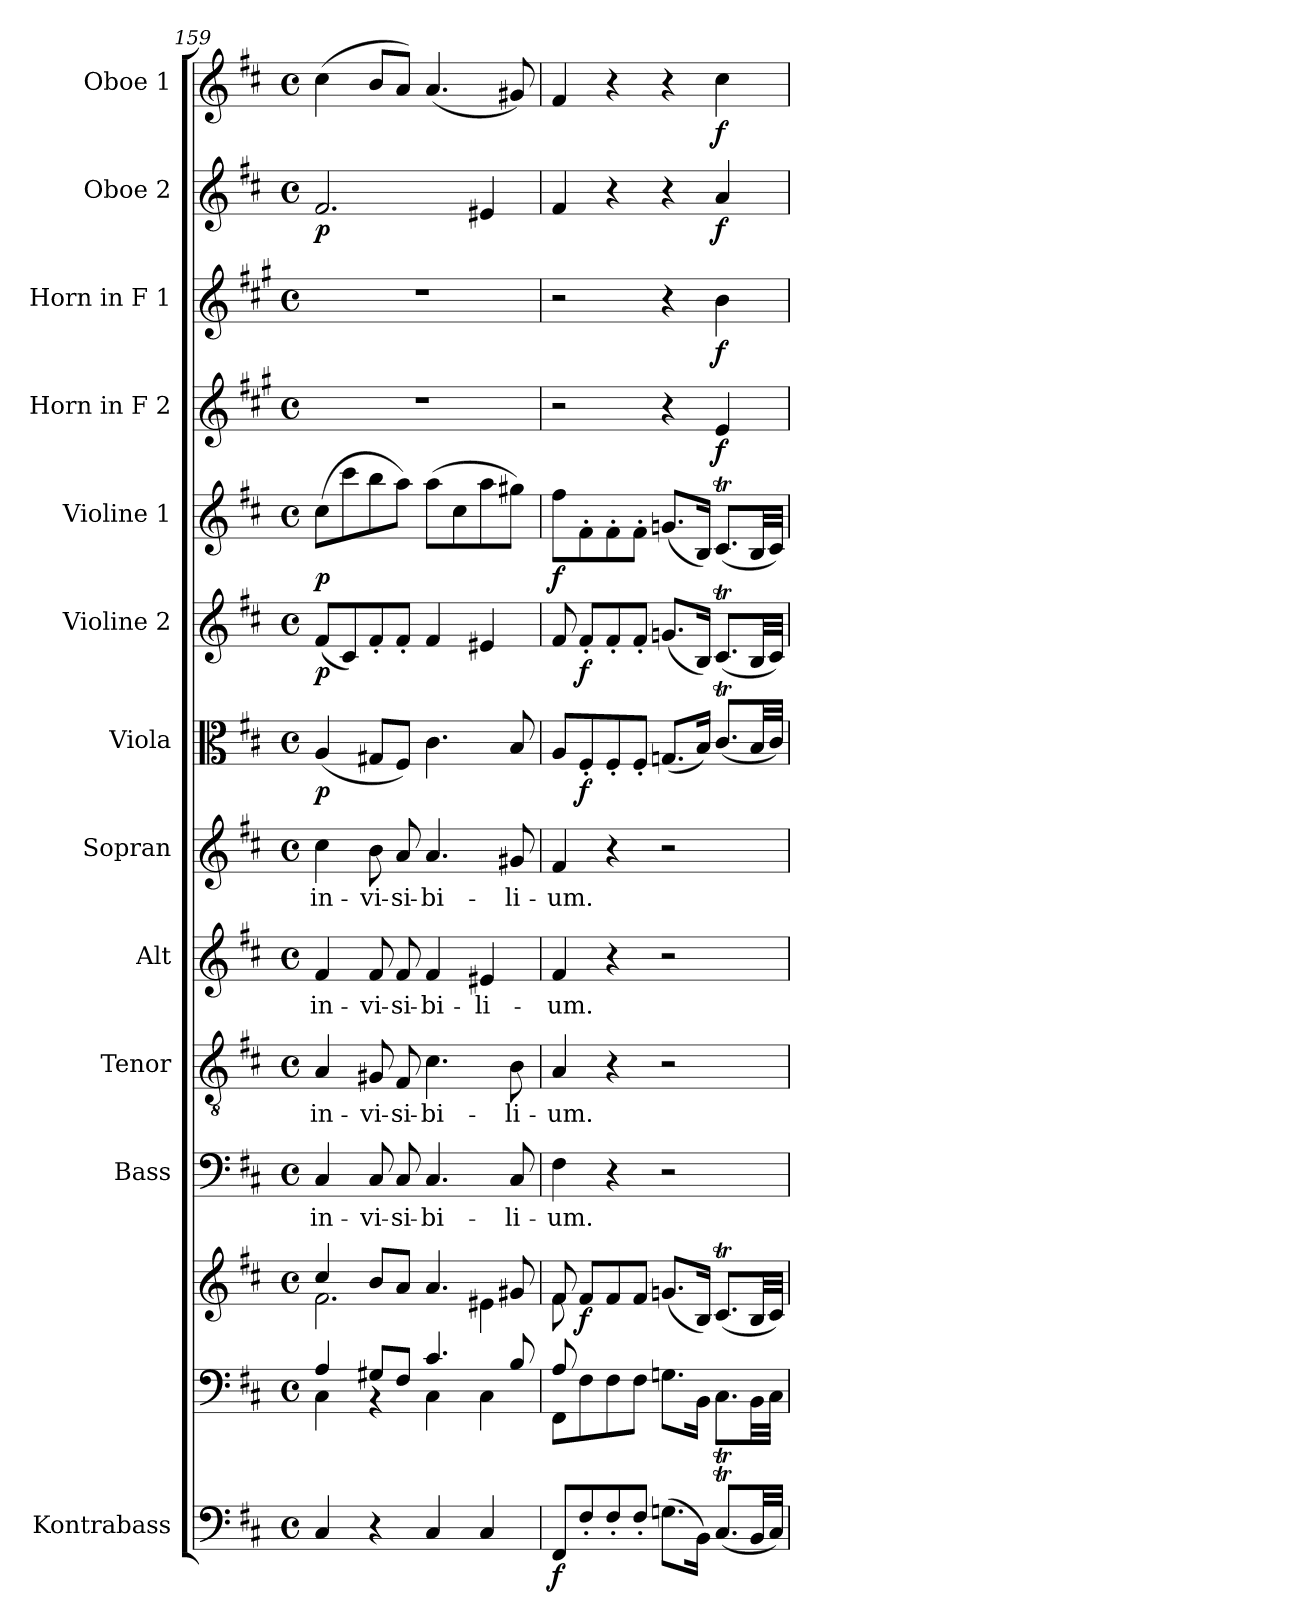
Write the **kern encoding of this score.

**kern	**dynam	**kern	**kern	**dynam	**kern	**text	**kern	**text	**kern	**text	**kern	**text	**kern	**dynam	**kern	**dynam	**kern	**dynam	**kern	**dynam	**kern	**dynam	**kern	**dynam	**kern	**dynam
*part13	*part13	*part12	*part12	*part12	*part11	*part11	*part10	*part10	*part9	*part9	*part8	*part8	*part7	*part7	*part6	*part6	*part5	*part5	*part4	*part4	*part3	*part3	*part2	*part2	*part1	*part1
*staff14	*staff14	*staff13	*staff12	*staff12/13	*staff11	*staff11	*staff10	*staff10	*staff9	*staff9	*staff8	*staff8	*staff7	*staff7	*staff6	*staff6	*staff5	*staff5	*staff4	*staff4	*staff3	*staff3	*staff2	*staff2	*staff1	*staff1
*I"Kontrabass	*	*	*	*	*I"Bass	*	*I"Tenor	*	*I"Alt	*	*I"Sopran	*	*I"Viola	*	*I"Violine 2	*	*I"Violine 1	*	*I"Horn in F 2	*	*I"Horn in F 1	*	*I"Oboe 2	*	*I"Oboe 1	*
*I'Kb.	*	*	*	*	*I'B.	*	*I'T.	*	*I'A.	*	*I'S.	*	*I'Vla.	*	*I'Vl. 2	*	*I'Vl. 1	*	*	*	*	*	*I'Ob. 2	*	*I'Ob. 1	*
*clefF4	*	*clefF4	*clefG2	*	*clefF4	*	*clefGv2	*	*clefG2	*	*clefG2	*	*clefC3	*	*clefG2	*	*clefG2	*	*clefG2	*	*clefG2	*	*clefG2	*	*clefG2	*
*ITrd7c12	*	*	*	*	*	*	*	*	*	*	*	*	*	*	*	*	*	*	*ITrd4c7	*	*ITrd4c7	*	*	*	*	*
*k[f#c#]	*	*k[f#c#]	*k[f#c#]	*	*k[f#c#]	*	*k[f#c#]	*	*k[f#c#]	*	*k[f#c#]	*	*k[f#c#]	*	*k[f#c#]	*	*k[f#c#]	*	*k[f#c#]	*	*k[f#c#]	*	*k[f#c#]	*	*k[f#c#]	*
*D:	*	*D:	*D:	*	*D:	*	*D:	*	*D:	*	*D:	*	*D:	*	*D:	*	*D:	*	*D:	*	*D:	*	*D:	*	*D:	*
*M4/4	*	*M4/4	*M4/4	*	*M4/4	*	*M4/4	*	*M4/4	*	*M4/4	*	*M4/4	*	*M4/4	*	*M4/4	*	*M4/4	*	*M4/4	*	*M4/4	*	*M4/4	*
*met(c)	*	*met(c)	*met(c)	*	*met(c)	*	*met(c)	*	*met(c)	*	*met(c)	*	*met(c)	*	*met(c)	*	*met(c)	*	*met(c)	*	*met(c)	*	*met(c)	*	*met(c)	*
=159	=159	=159	=159	=159	=159	=159	=159	=159	=159	=159	=159	=159	=159	=159	=159	=159	=159	=159	=159	=159	=159	=159	=159	=159	=159	=159
*	*	*^	*^	*	*	*	*	*	*	*	*	*	*	*	*	*	*	*	*	*	*	*	*	*	*	*
!	!	!	!	!	!	!	!	!LO:LY:b	!	!LO:LY:b	!	!LO:LY:b	!	!LO:LY:b	!	!LO:DY:b	!	!LO:DY:b	!	!LO:DY:b	!	!	!	!	!	!LO:DY:b	!	!
4CC#/	.	4A!/	4C#\	4cc#!/	2.f#!\	.	4C#/	in-	4A/	in-	4f#/	in-	4cc#\	in-	(<4A/	p	(<8f#/L	p	(>8cc#\L	p	1r	.	1r	.	2.f#/	p	(>4cc#\	.
.	.	.	.	.	.	.	.	.	.	.	.	.	.	.	.	.	8c#/)	.	8ccc#\	.	.	.	.	.	.	.	.	.
!	!	!	!	!	!	!	!	!LO:LY:b	!	!LO:LY:b	!	!LO:LY:b	!	!LO:LY:b	!	!	!	!	!	!	!	!	!	!	!	!	!	!
4r	.	8G#X!/L	4rAA	8b!/L	.	.	8C#/	-vi-	8G#X/	-vi-	8f#/	-vi-	8b\	-vi-	8G#X/L	.	8f#'</	.	8bb\	.	.	.	.	.	.	.	8b/L	.
!	!	!	!	!	!	!	!	!LO:LY:b	!	!LO:LY:b	!	!LO:LY:b	!	!LO:LY:b	!	!	!	!	!	!	!	!	!	!	!	!	!	!
.	.	8F#!/J	.	8a!/J	.	.	8C#/	-si-	8F#/	-si-	8f#/	-si-	8a/	-si-	8F#/J)	.	8f#'</J	.	8aa\J)	.	.	.	.	.	.	.	8a/J)	.
!	!	!	!	!	!	!	!	!LO:LY:b	!	!LO:LY:b	!	!LO:LY:b	!	!LO:LY:b	!	!	!	!	!	!	!	!	!	!	!	!	!	!
4CC#/	.	4.c#!/	4C#\	4.a!/	.	.	4.C#/	-bi-	4.c#\	-bi-	4f#/	-bi-	4.a/	-bi-	4.c#\	.	4f#/	.	(>8aa\L	.	.	.	.	.	.	.	(<4.a/	.
.	.	.	.	.	.	.	.	.	.	.	.	.	.	.	.	.	.	.	8cc#\	.	.	.	.	.	.	.	.	.
!	!	!	!	!	!	!	!	!	!	!	!	!LO:LY:b	!	!	!	!	!	!	!	!	!	!	!	!	!	!	!	!
4CC#/	.	.	4C#\	.	4e#X!\	.	.	.	.	.	4e#X/	-li-	.	.	.	.	4e#X/	.	8aa\	.	.	.	.	.	4e#X/	.	.	.
!	!	!	!	!	!	!	!	!LO:LY:b	!	!LO:LY:b	!	!	!	!LO:LY:b	!	!	!	!	!	!	!	!	!	!	!	!	!	!
.	.	8B!/	.	8g#X!/	.	.	8C#/	-li-	8B\	-li-	.	.	8g#X/	-li-	8B/	.	.	.	8gg#X\J)	.	.	.	.	.	.	.	8g#X/)	.
=160	=160	=160	=160	=160	=160	=160	=160	=160	=160	=160	=160	=160	=160	=160	=160	=160	=160	=160	=160	=160	=160	=160	=160	=160	=160	=160	=160	=160
!	!LO:DY:b	!	!	!	!	!	!	!LO:LY:b	!	!LO:LY:b	!	!LO:LY:b	!	!LO:LY:b	!	!	!	!	!	!LO:DY:b	!	!	!	!	!	!	!	!
8FFF#/L	f	8A!/	8FF#\L	8f#!/	8f#!\	.	4F#\	-um.	4A/	-um.	4f#/	-um.	4f#/	-um.	8A/L	.	8f#/	.	8ff#\L	f	2r	.	2r	.	4f#/	.	4f#/	.
!	!	!	!	!	!	!LO:DY:b	!	!	!	!	!	!	!	!	!	!LO:DY:b	!	!LO:DY:b	!	!	!	!	!	!	!	!	!	!
8FF#'</	.	8ryy	8F#\	8f#/L	8ryy	f	.	.	.	.	.	.	.	.	8F#'</	f	8f#'</L	f	8f#'>\	.	.	.	.	.	.	.	.	.
8FF#'</	.	4ryy	8F#\	8f#/	4ryy	.	4r	.	4r	.	4r	.	4r	.	8F#'</	.	8f#'</	.	8f#'>\	.	.	.	.	.	4r	.	4r	.
8FF#'</J	.	.	8F#\J	8f#/J	.	.	.	.	.	.	.	.	.	.	8F#'</J	.	8f#'</J	.	8f#'>\J	.	.	.	.	.	.	.	.	.
(>8.GGn\L	.	2ryy	8.Gn\L	(<8.gn/L	2ryy	.	2r	.	2r	.	2r	.	2r	.	(<8.Gn/L	.	(<8.gn/L	.	(<8.gn/L	.	4r	.	4r	.	4r	.	4r	.
16BBB\Jk)	.	.	16BB\Jk	16B/Jk)	.	.	.	.	.	.	.	.	.	.	16B/Jk)	.	16B/Jk)	.	16B/Jk)	.	.	.	.	.	.	.	.	.
!	!	!	!	!	!	!	!	!	!	!	!	!	!	!	!	!	!	!	!	!	!	!LO:DY:b	!	!LO:DY:b	!	!LO:DY:b	!	!LO:DY:b
(<8.CC#t/L	.	.	8.C#t\L	(<8.c#t/L	.	.	.	.	.	.	.	.	.	.	(<8.c#t/L	.	(<8.c#t/L	.	(<8.c#t/L	.	4A/	f	4e\	f	4a/	f	4cc#\	f
32BBB/LL	.	.	32BB\LL	32B/LL	.	.	.	.	.	.	.	.	.	.	32B/LL	.	32B/LL	.	32B/LL	.	.	.	.	.	.	.	.	.
32CC#/JJJ)	.	.	32C#\JJJ	32c#/JJJ)	.	.	.	.	.	.	.	.	.	.	32c#/JJJ)	.	32c#/JJJ)	.	32c#/JJJ)	.	.	.	.	.	.	.	.	.
*	*	*v	*v	*	*	*	*	*	*	*	*	*	*	*	*	*	*	*	*	*	*	*	*	*	*	*	*	*
*	*	*	*v	*v	*	*	*	*	*	*	*	*	*	*	*	*	*	*	*	*	*	*	*	*	*	*	*
=	=	=	=	=	=	=	=	=	=	=	=	=	=	=	=	=	=	=	=	=	=	=	=	=	=	=
*-	*-	*-	*-	*-	*-	*-	*-	*-	*-	*-	*-	*-	*-	*-	*-	*-	*-	*-	*-	*-	*-	*-	*-	*-	*-	*-
